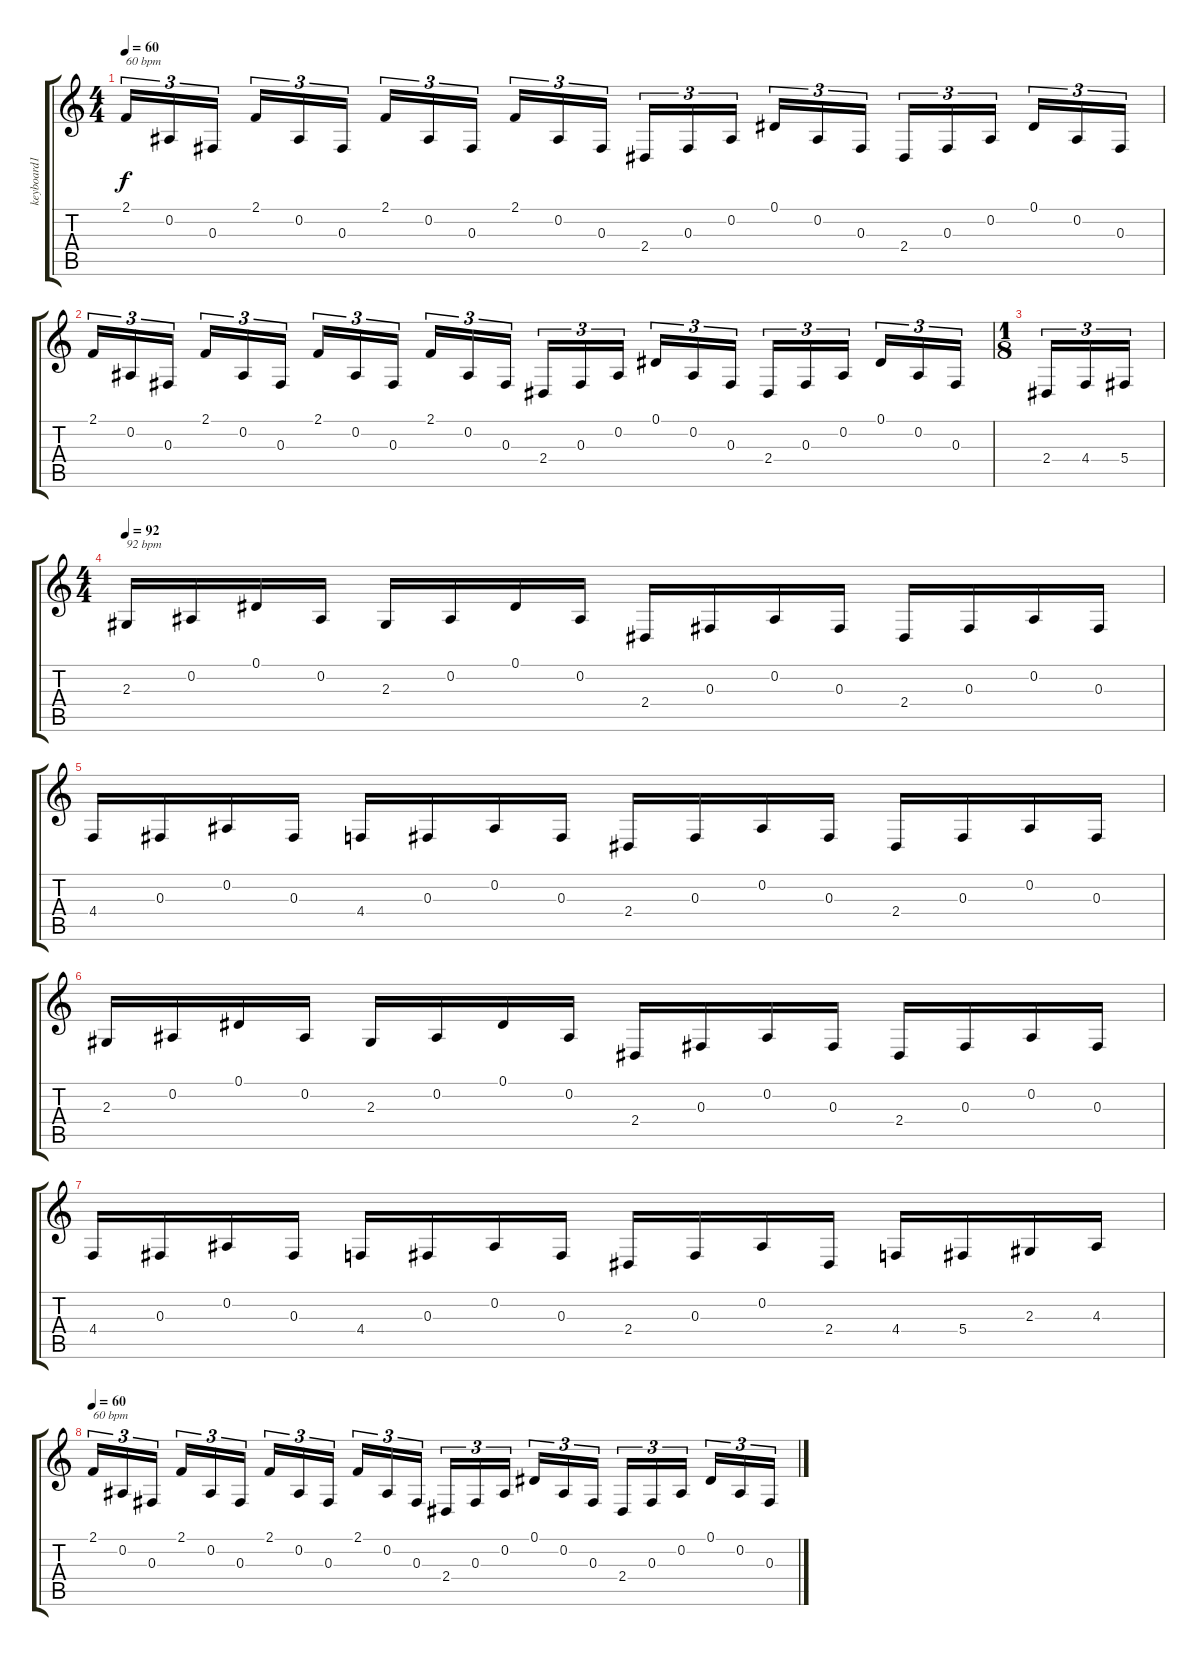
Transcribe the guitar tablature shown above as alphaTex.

\track ("keyboard1" "keyboard1") {instrument electricgrandpiano}
\staff {score tabs}
\tuning (Eb4 Bb3 Gb3 Db3 Ab2 Eb2) {hide}
\ts (4 4)
\tempo 60
\clef g2
\ks c
2.1.16{tu (3 2) txt "60 bpm" dy f instrument electricgrandpiano} 0.2.16{tu (3 2)} 0.3.16{tu (3 2)} 2.1.16{tu (3 2)} 0.2.16{tu (3 2)} 0.3.16{tu (3 2)} 2.1.16{tu (3 2)} 0.2.16{tu (3 2)} 0.3.16{tu (3 2)} 2.1.16{tu (3 2)} 0.2.16{tu (3 2)} 0.3.16{tu (3 2)} 2.4.16{tu (3 2)} 0.3.16{tu (3 2)} 0.2.16{tu (3 2)} 0.1.16{tu (3 2)} 0.2.16{tu (3 2)} 0.3.16{tu (3 2)} 2.4.16{tu (3 2)} 0.3.16{tu (3 2)} 0.2.16{tu (3 2)} 0.1.16{tu (3 2)} 0.2.16{tu (3 2)} 0.3.16{tu (3 2)} |
2.1.16{tu (3 2)} 0.2.16{tu (3 2)} 0.3.16{tu (3 2)} 2.1.16{tu (3 2)} 0.2.16{tu (3 2)} 0.3.16{tu (3 2)} 2.1.16{tu (3 2)} 0.2.16{tu (3 2)} 0.3.16{tu (3 2)} 2.1.16{tu (3 2)} 0.2.16{tu (3 2)} 0.3.16{tu (3 2)} 2.4.16{tu (3 2)} 0.3.16{tu (3 2)} 0.2.16{tu (3 2)} 0.1.16{tu (3 2)} 0.2.16{tu (3 2)} 0.3.16{tu (3 2)} 2.4.16{tu (3 2)} 0.3.16{tu (3 2)} 0.2.16{tu (3 2)} 0.1.16{tu (3 2)} 0.2.16{tu (3 2)} 0.3.16{tu (3 2)} |
\ts (1 8)
2.4.16{tu (3 2)} 4.4.16{tu (3 2)} 5.4.16{tu (3 2)} |
\ts (4 4)
\tempo 92
2.3.16{txt "92 bpm"} 0.2.16 0.1.16 0.2.16 2.3.16 0.2.16 0.1.16 0.2.16 2.4.16 0.3.16 0.2.16 0.3.16 2.4.16 0.3.16 0.2.16 0.3.16 |
4.4.16 0.3.16 0.2.16 0.3.16 4.4.16 0.3.16 0.2.16 0.3.16 2.4.16 0.3.16 0.2.16 0.3.16 2.4.16 0.3.16 0.2.16 0.3.16 |
2.3.16 0.2.16 0.1.16 0.2.16 2.3.16 0.2.16 0.1.16 0.2.16 2.4.16 0.3.16 0.2.16 0.3.16 2.4.16 0.3.16 0.2.16 0.3.16 |
4.4.16 0.3.16 0.2.16 0.3.16 4.4.16 0.3.16 0.2.16 0.3.16 2.4.16 0.3.16 0.2.16 2.4.16 4.4.16 5.4.16 2.3.16 4.3.16 |
\tempo 60
2.1.16{tu (3 2) txt "60 bpm"} 0.2.16{tu (3 2)} 0.3.16{tu (3 2)} 2.1.16{tu (3 2)} 0.2.16{tu (3 2)} 0.3.16{tu (3 2)} 2.1.16{tu (3 2)} 0.2.16{tu (3 2)} 0.3.16{tu (3 2)} 2.1.16{tu (3 2)} 0.2.16{tu (3 2)} 0.3.16{tu (3 2)} 2.4.16{tu (3 2)} 0.3.16{tu (3 2)} 0.2.16{tu (3 2)} 0.1.16{tu (3 2)} 0.2.16{tu (3 2)} 0.3.16{tu (3 2)} 2.4.16{tu (3 2)} 0.3.16{tu (3 2)} 0.2.16{tu (3 2)} 0.1.16{tu (3 2)} 0.2.16{tu (3 2)} 0.3.16{tu (3 2)}
